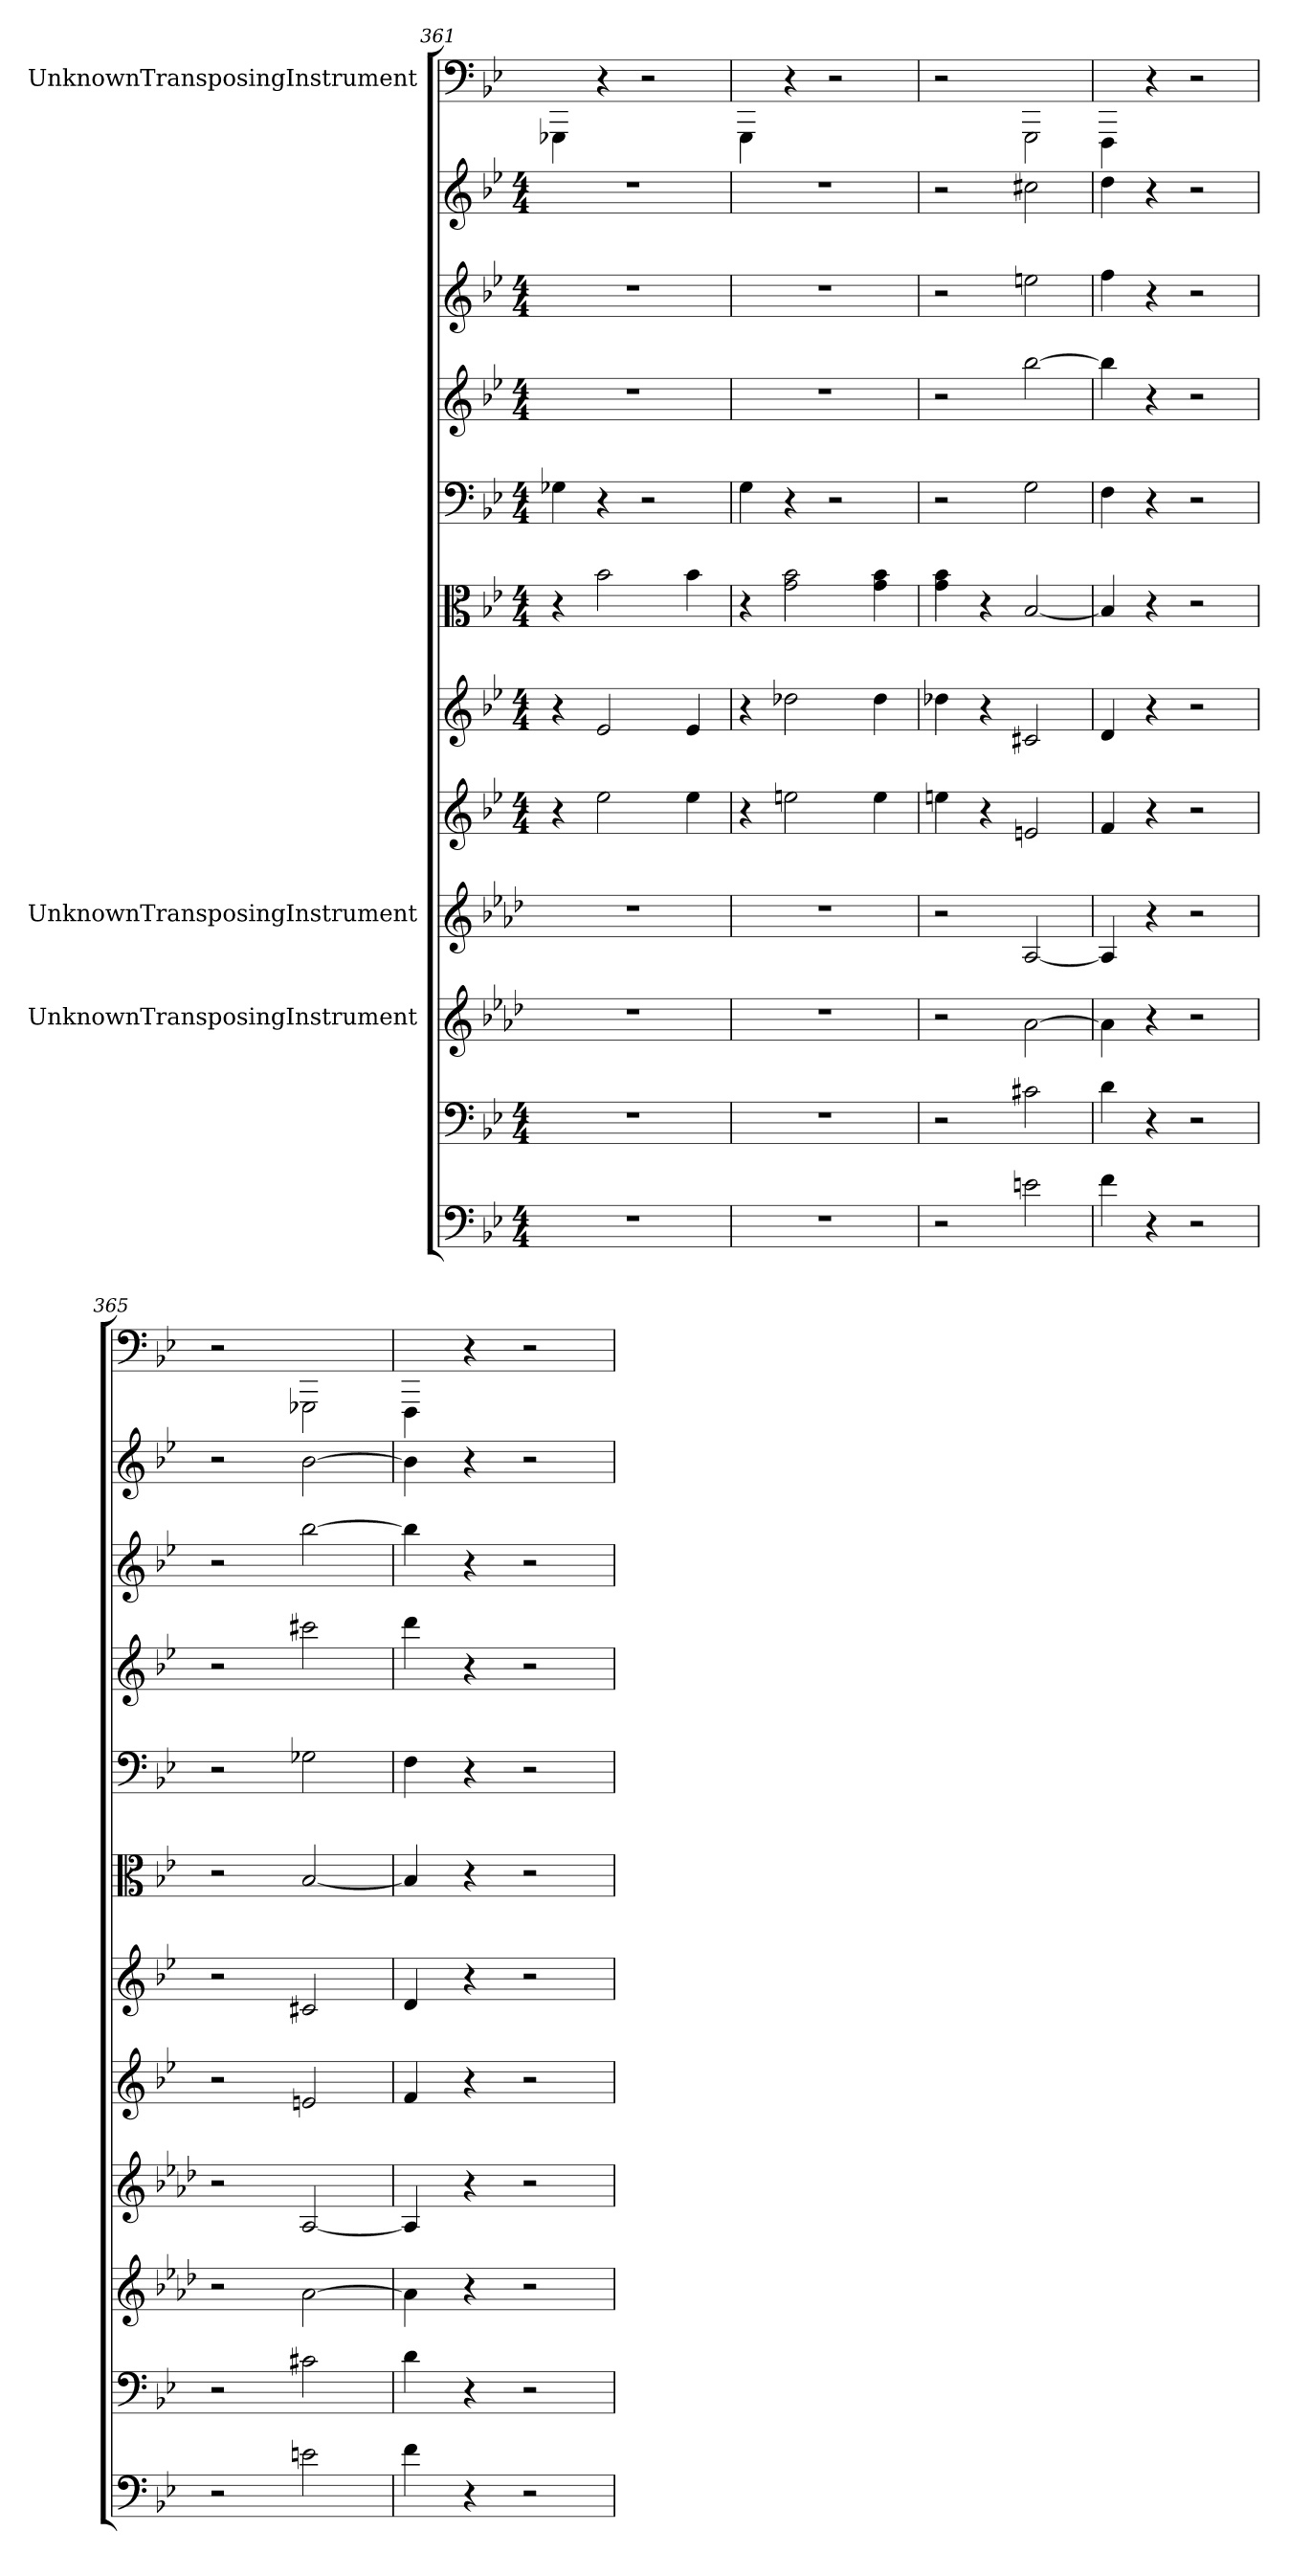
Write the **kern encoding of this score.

**kern	**kern	**kern	**kern	**kern	**kern	**kern	**kern	**kern	**kern	**kern	**kern
*part12	*part11	*part10	*part9	*part8	*part7	*part6	*part5	*part4	*part3	*part2	*part1
*staff12	*staff11	*staff10	*staff9	*staff8	*staff7	*staff6	*staff5	*staff4	*staff3	*staff2	*staff1
*	*	*I"UnknownTransposingInstrument	*I"UnknownTransposingInstrument	*	*	*	*	*	*	*	*I"UnknownTransposingInstrument
*clefF4	*clefF4	*clefG2	*clefG2	*clefG2	*clefG2	*clefC3	*clefF4	*clefG2	*clefG2	*clefG2	*clefF4
*	*	*ITrd-1c-2	*ITrd-1c-2	*	*	*	*	*	*	*	*ITrd-7c-12
*k[b-e-]	*k[b-e-]	*k[b-e-]	*k[b-e-]	*k[b-e-]	*k[b-e-]	*k[b-e-]	*k[b-e-]	*k[b-e-]	*k[b-e-]	*k[b-e-]	*k[b-e-]
*M4/4	*M4/4	*	*	*M4/4	*M4/4	*M4/4	*M4/4	*M4/4	*M4/4	*M4/4	*
=361	=361	=361	=361	=361	=361	=361	=361	=361	=361	=361	=361
1r	1r	1r	1r	4r	4r	4r	4G-X\	1r	1r	1r	4GG-X\
.	.	.	.	2ee-\	2e-/	2b-\	4r	.	.	.	4r
.	.	.	.	.	.	.	2r	.	.	.	2r
.	.	.	.	4ee-\	4e-/	4b-\	.	.	.	.	.
=362	=362	=362	=362	=362	=362	=362	=362	=362	=362	=362	=362
1r	1r	1r	1r	4r	4r	4r	4G\	1r	1r	1r	4GG\
.	.	.	.	2een\	2dd-X\	2g\ 2b-\	4r	.	.	.	4r
.	.	.	.	.	.	.	2r	.	.	.	2r
.	.	.	.	4ee\	4dd-\	4g\ 4b-\	.	.	.	.	.
=363	=363	=363	=363	=363	=363	=363	=363	=363	=363	=363	=363
2r	2r	2r	2r	4een\	4dd-X\	4g\ 4b-\	2r	2r	2r	2r	2r
.	.	.	.	4r	4r	4r	.	.	.	.	.
2en\	2c#X\	[2b-\	[2B-/	2en/	2c#X/	[2B-/	2G\	[2bb-\	2een\	2cc#X\	2GG\
=364	=364	=364	=364	=364	=364	=364	=364	=364	=364	=364	=364
4f\	4d\	4b-\]	4B-/]	4f/	4d/	4B-/]	4F\	4bb-\]	4ff\	4dd\	4FF\
4r	4r	4r	4r	4r	4r	4r	4r	4r	4r	4r	4r
2r	2r	2r	2r	2r	2r	2r	2r	2r	2r	2r	2r
=365	=365	=365	=365	=365	=365	=365	=365	=365	=365	=365	=365
2r	2r	2r	2r	2r	2r	2r	2r	2r	2r	2r	2r
2en\	2c#X\	[2b-\	[2B-/	2en/	2c#X/	[2B-/	2G-X\	2ccc#X\	[2bb-\	[2b-\	2GG-X\
=366	=366	=366	=366	=366	=366	=366	=366	=366	=366	=366	=366
4f\	4d\	4b-\]	4B-/]	4f/	4d/	4B-/]	4F\	4ddd\	4bb-\]	4b-\]	4FF\
4r	4r	4r	4r	4r	4r	4r	4r	4r	4r	4r	4r
2r	2r	2r	2r	2r	2r	2r	2r	2r	2r	2r	2r
=	=	=	=	=	=	=	=	=	=	=	=
*-	*-	*-	*-	*-	*-	*-	*-	*-	*-	*-	*-
